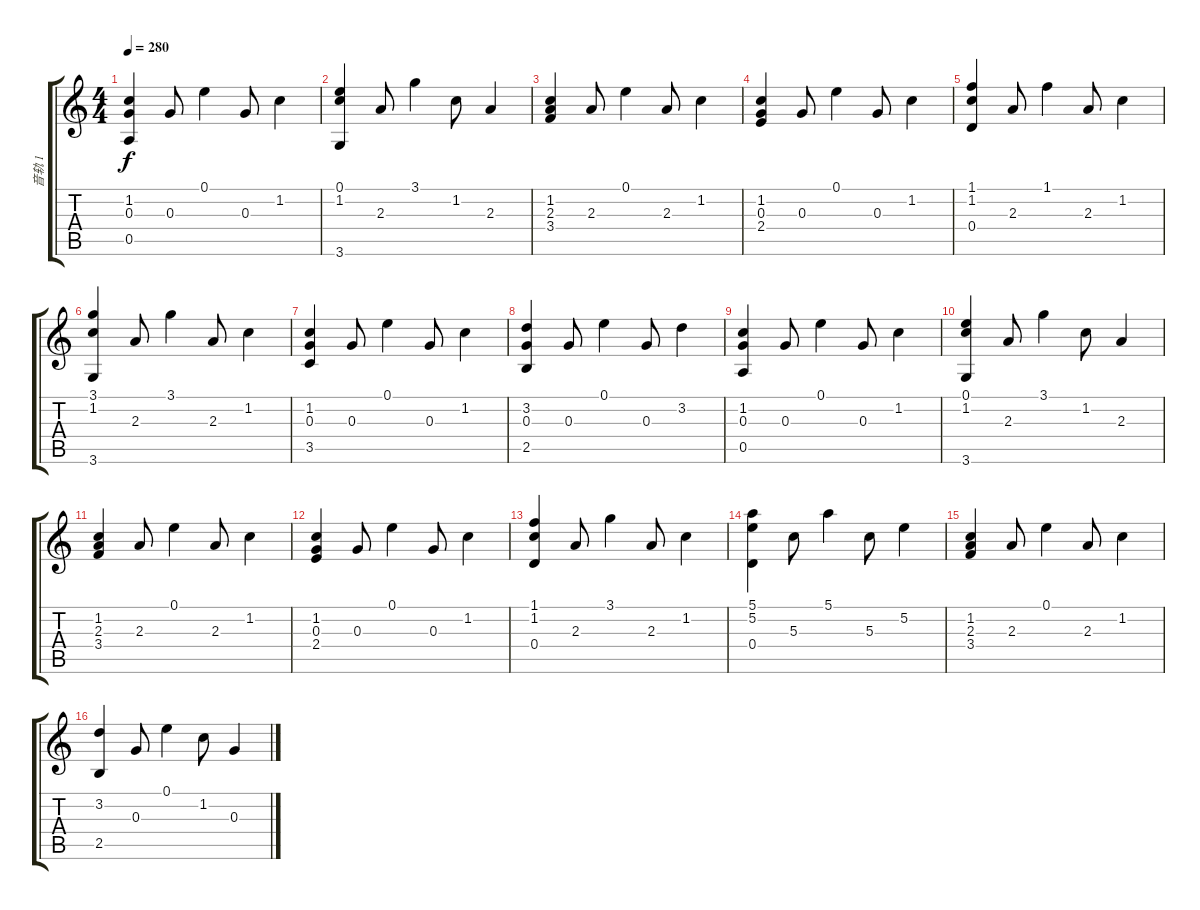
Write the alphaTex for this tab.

\track ("音轨 1" "音轨 1") {instrument acousticguitarnylon}
\staff {score tabs}
\tuning (E4 B3 G3 D3 A2 E2) {hide}
\ts (4 4)
\tempo 280
\clef g2
\ks c
(1.2 0.3 0.5).4{dy f} 0.3.8 0.1.4 0.3.8 1.2.4 |
(0.1 1.2 3.6).4 2.3.8 3.1.4 1.2.8 2.3.4 |
(1.2 2.3 3.4).4 2.3.8 0.1.4 2.3.8 1.2.4 |
(1.2 0.3 2.4).4 0.3.8 0.1.4 0.3.8 1.2.4 |
(1.1 1.2 0.4).4 2.3.8 1.1.4 2.3.8 1.2.4 |
(3.1 1.2 3.6).4 2.3.8 3.1.4 2.3.8 1.2.4 |
(1.2 0.3 3.5).4 0.3.8 0.1.4 0.3.8 1.2.4 |
(3.2 0.3 2.5).4 0.3.8 0.1.4 0.3.8 3.2.4 |
(1.2 0.3 0.5).4 0.3.8 0.1.4 0.3.8 1.2.4 |
(0.1 1.2 3.6).4 2.3.8 3.1.4 1.2.8 2.3.4 |
(1.2 2.3 3.4).4 2.3.8 0.1.4 2.3.8 1.2.4 |
(1.2 0.3 2.4).4 0.3.8 0.1.4 0.3.8 1.2.4 |
(1.1 1.2 0.4).4 2.3.8 3.1.4 2.3.8 1.2.4 |
(5.1 5.2 0.4).4 5.3.8 5.1.4 5.3.8 5.2.4 |
(1.2 2.3 3.4).4 2.3.8 0.1.4 2.3.8 1.2.4 |
(3.2 2.5).4 0.3.8 0.1.4 1.2.8 0.3.4
